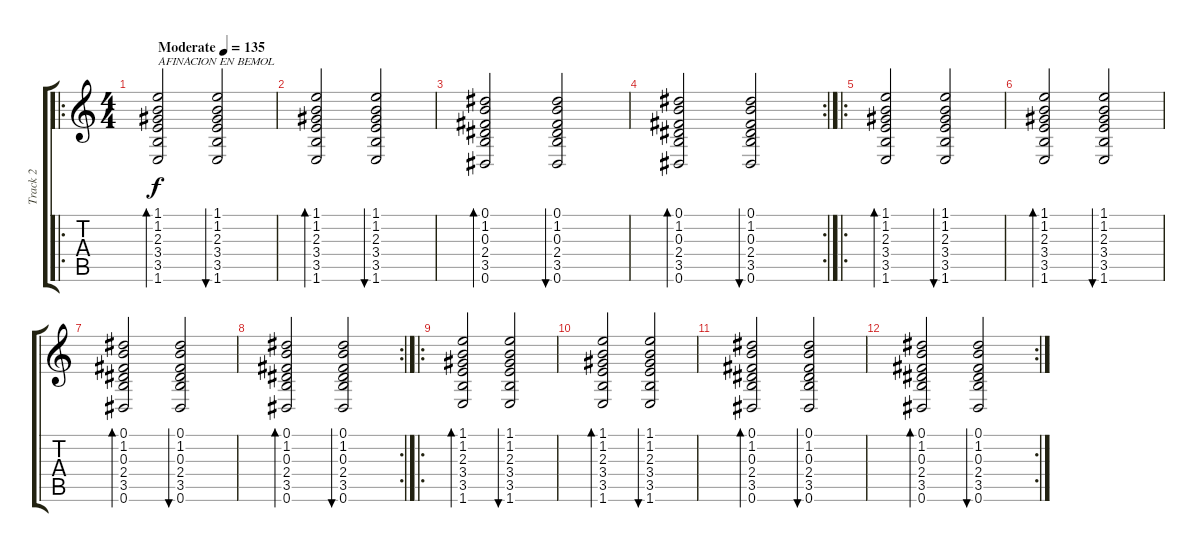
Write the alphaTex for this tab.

\track ("Track 2" "Track 2") {instrument acousticguitarnylon}
\staff {score tabs}
\tuning (Eb4 Bb3 Gb3 Db3 Ab2 Eb2) {hide}
\ro
\ts (4 4)
\tempo (135 "Moderate")
\clef g2
\ks c
(1.1 1.2 2.3 3.4 3.5 1.6).2{bd 60 txt "AFINACION EN BEMOL" dy f instrument acousticguitarnylon} (1.1 1.2 2.3 3.4 3.5 1.6).2{bu 60} |
(1.1 1.2 2.3 3.4 3.5 1.6).2{bd 60} (1.1 1.2 2.3 3.4 3.5 1.6).2{bu 60} |
(0.1 1.2 0.3 2.4 3.5 0.6).2{bd 60} (0.1 1.2 0.3 2.4 3.5 0.6).2{bu 60} |
\rc 2
(0.1 1.2 0.3 2.4 3.5 0.6).2{bd 60} (0.1 1.2 0.3 2.4 3.5 0.6).2{bu 60} |
\ro
(1.1 1.2 2.3 3.4 3.5 1.6).2{bd 60} (1.1 1.2 2.3 3.4 3.5 1.6).2{bu 60} |
(1.1 1.2 2.3 3.4 3.5 1.6).2{bd 60} (1.1 1.2 2.3 3.4 3.5 1.6).2{bu 60} |
(0.1 1.2 0.3 2.4 3.5 0.6).2{bd 60} (0.1 1.2 0.3 2.4 3.5 0.6).2{bu 60} |
\rc 2
(0.1 1.2 0.3 2.4 3.5 0.6).2{bd 60} (0.1 1.2 0.3 2.4 3.5 0.6).2{bu 60} |
\ro
(1.1 1.2 2.3 3.4 3.5 1.6).2{bd 60} (1.1 1.2 2.3 3.4 3.5 1.6).2{bu 60} |
(1.1 1.2 2.3 3.4 3.5 1.6).2{bd 60} (1.1 1.2 2.3 3.4 3.5 1.6).2{bu 60} |
(0.1 1.2 0.3 2.4 3.5 0.6).2{bd 60} (0.1 1.2 0.3 2.4 3.5 0.6).2{bu 60} |
\rc 2
(0.1 1.2 0.3 2.4 3.5 0.6).2{bd 60} (0.1 1.2 0.3 2.4 3.5 0.6).2{bu 60}
